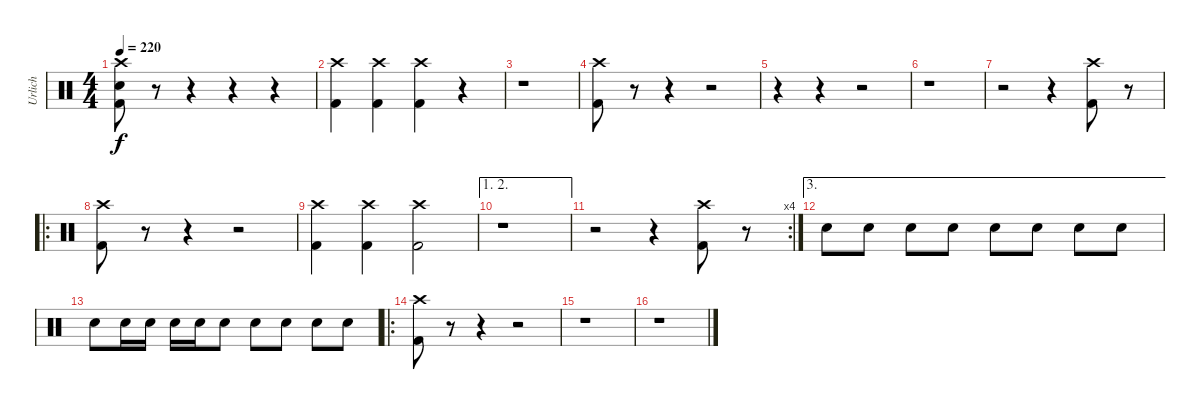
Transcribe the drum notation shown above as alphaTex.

\track ("Urlich" "Urlich") {instrument percussion}
\staff {score}
\articulation defaults
\ts (4 4)
\tempo 220
\clef neutral
\ks c
("Crash high (hit)" "Snare (hit) 2" "Kick (hit) 2").8{dy f} r.8 r.4 r.4 r.4 |
("Crash high (hit)" "Kick (hit) 2").4 ("Crash high (hit)" "Kick (hit) 2").4 ("Crash high (hit)" "Kick (hit) 2").4 r.4 |
r.1 |
("Crash high (hit)" "Kick (hit) 2").8 r.8 r.4 r.2 |
r.4 r.4 r.2 |
r.1 |
r.2 r.4 ("Crash high (hit)" "Kick (hit) 2").8 r.8 |
\ro
("Crash high (hit)" "Kick (hit) 2").8 r.8 r.4 r.2 |
("Crash high (hit)" "Kick (hit) 2").4 ("Crash high (hit)" "Kick (hit) 2").4 ("Crash high (hit)" "Kick (hit) 2").2 |
\ae (1 2)
r.1 |
\rc 4
r.2 r.4 ("Crash high (hit)" "Kick (hit) 2").8 r.8 |
\ae 3 "Snare (hit) 2".8 "Snare (hit) 2".8 "Snare (hit) 2".8 "Snare (hit) 2".8 "Snare (hit) 2".8 "Snare (hit) 2".8 "Snare (hit) 2".8 "Snare (hit) 2".8
|
"Snare (hit) 2".8 "Snare (hit) 2".16 "Snare (hit) 2".16 "Snare (hit) 2".16 "Snare (hit) 2".16 "Snare (hit) 2".8 "Snare (hit) 2".8 "Snare (hit) 2".8 "Snare (hit) 2".8 "Snare (hit) 2".8 |
\ro
("Crash high (hit)" "Kick (hit) 2").8 r.8 r.4 r.2 |
r.1 |
r.1
